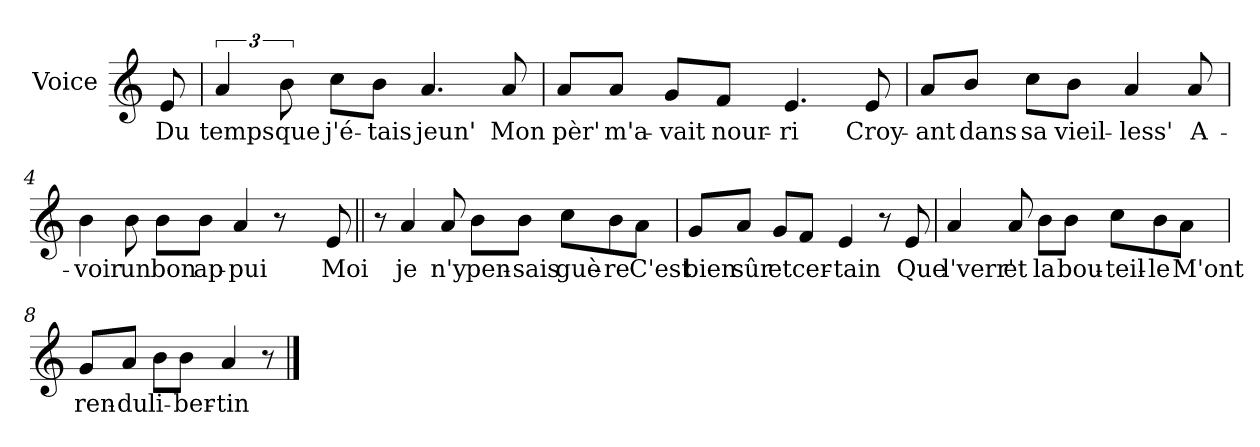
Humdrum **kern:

**kern	**text
*part1	*part1
*staff1	*staff1
*I"Voice	*
*I'V	*
*clefG2	*
*k[]	*
*C:	*
=	=
8e/	Du
=1	=1
6a/	temps
12b\	que
8cc\L	j'é-
8b\J	-tais
4.a/	jeun'
8a/	Mon
=2	=2
8a/L	pèr'
8a/J	m'a-
8g/L	-vait
8f/J	nour-
4.e/	-ri
8e/	Croy-
!!LO:LB:g=z
=3	=3
8a/L	-ant
8b/J	dans
8cc\L	sa
8b\J	vieil-
4a/	-less'
8a/	A-
=4	=4
4b\	-voir
8b\	un
8b\L	bon
8b\J	ap-
4a/	-pui
8r	.
8ryy	.
8e/	Moi
=5||	=5||
8r	.
4a/	je
8a/	n'y
8b\L	pen-
8b\J	-sais
8cc\L	guè-
8b\	-re
8a\J	C'est
!!LO:LB:g=z
=6	=6
8g/L	bien
8a/J	sûr
8g/L	et
8f/J	cer-
4e/	-tain
8r	.
8e/	Que
=7	=7
4a/	l'verr'
8a/	et
8b\L	la
8b\J	bou-
8cc\L	-teil-
8b\	-le
8a\J	M'ont
=8	=8
8g/L	ren-
8a/J	-du
8b\L	li-
8b\J	-ber-
4a/	-tin
8r	.
==	==
*-	*-
